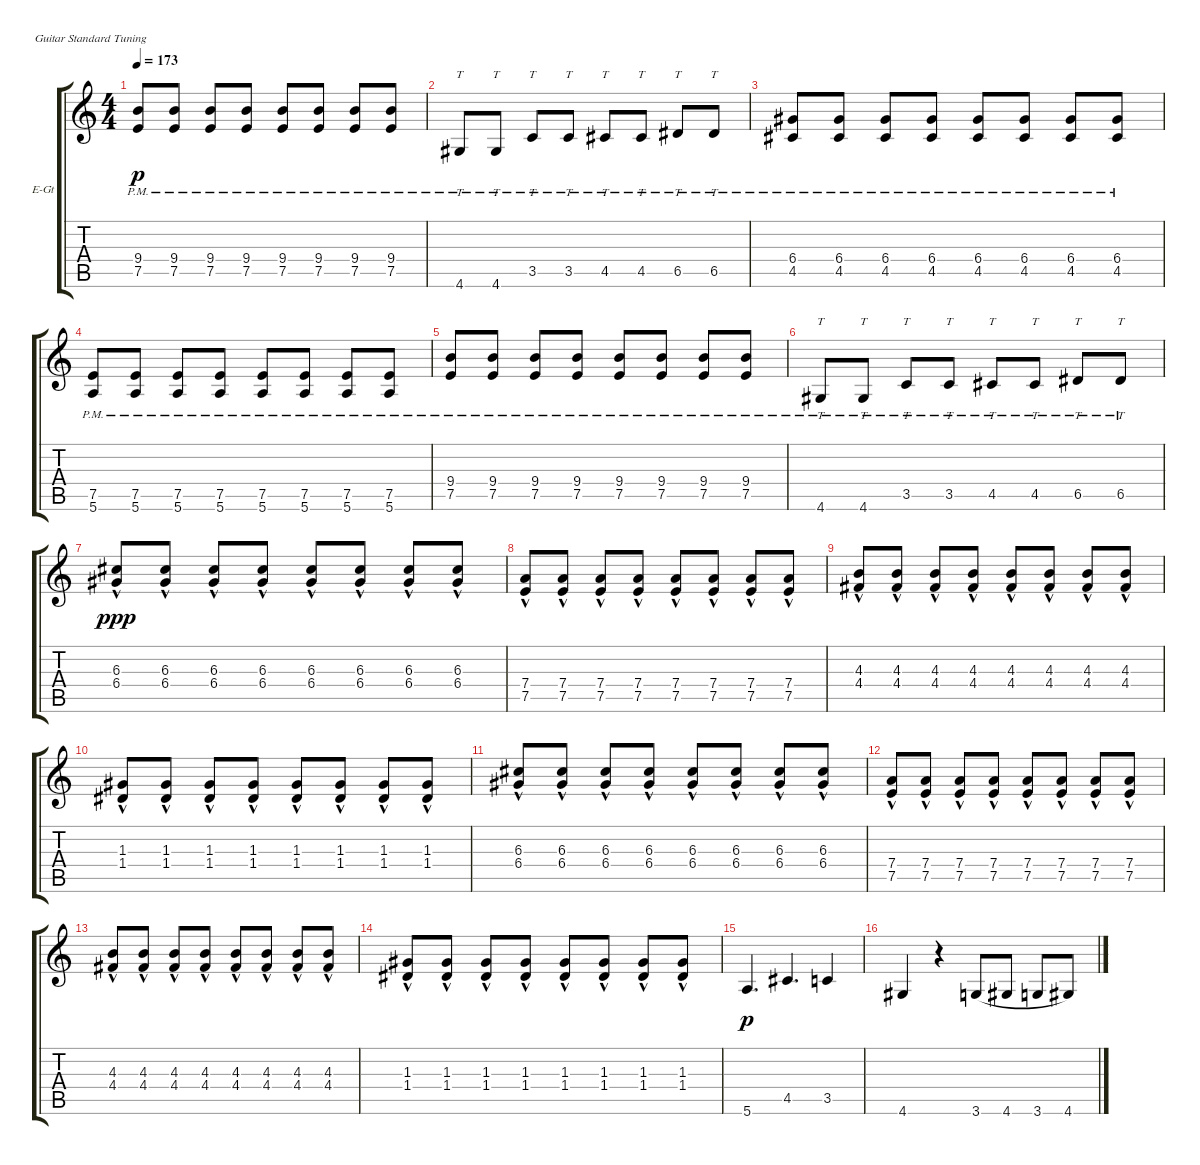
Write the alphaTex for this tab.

\defaultSystemsLayout 4
\bracketExtendMode groupsimilarinstruments
\firstSystemTrackNameOrientation horizontal
\otherSystemsTrackNameOrientation horizontal
\track ("Electric Guitar" "E-Gt") {instrument distortionguitar}
\staff {score tabs}
\tuning (E4 B3 G3 D3 A2 E2)
\ts (4 4)
\tempo 173
\clef g2
\ks c
(7.5{pm} 9.4{pm}).8{dy p} (7.5{pm} 9.4{pm}).8 (7.5{pm} 9.4{pm}).8 (7.5{pm} 9.4{pm}).8 (7.5{pm} 9.4{pm}).8 (7.5{pm} 9.4{pm}).8 (7.5{pm} 9.4{pm}).8 (7.5{pm} 9.4{pm}).8 |
4.6{pm}.8{tt} 4.6{pm}.8{tt} 3.5{pm}.8{tt} 3.5{pm}.8{tt} 4.5{pm}.8{tt} 4.5{pm}.8{tt} 6.5{pm}.8{tt} 6.5{pm}.8{tt} |
(4.5{pm} 6.4{pm}).8 (4.5{pm} 6.4{pm}).8 (4.5{pm} 6.4{pm}).8 (4.5{pm} 6.4{pm}).8 (4.5{pm} 6.4{pm}).8 (4.5{pm} 6.4{pm}).8 (4.5{pm} 6.4{pm}).8 (4.5{pm} 6.4{pm}).8 |
(5.6{pm} 7.5{pm}).8 (5.6{pm} 7.5{pm}).8 (5.6{pm} 7.5{pm}).8 (5.6{pm} 7.5{pm}).8 (5.6{pm} 7.5{pm}).8 (5.6{pm} 7.5{pm}).8 (5.6{pm} 7.5{pm}).8 (5.6{pm} 7.5{pm}).8 |
(7.5{pm} 9.4{pm}).8 (7.5{pm} 9.4{pm}).8 (7.5{pm} 9.4{pm}).8 (7.5{pm} 9.4{pm}).8 (7.5{pm} 9.4{pm}).8 (7.5{pm} 9.4{pm}).8 (7.5{pm} 9.4{pm}).8 (7.5{pm} 9.4{pm}).8 |
4.6{pm}.8{tt} 4.6{pm}.8{tt} 3.5{pm}.8{tt} 3.5{pm}.8{tt} 4.5{pm}.8{tt} 4.5{pm}.8{tt} 6.5{pm}.8{tt} 6.5{pm}.8{tt} |
(6.4{hac} 6.3{hac}).8{dy ppp} (6.4{hac} 6.3{hac}).8 (6.4{hac} 6.3{hac}).8 (6.4{hac} 6.3{hac}).8 (6.4{hac} 6.3{hac}).8 (6.4{hac} 6.3{hac}).8 (6.4{hac} 6.3{hac}).8 (6.4{hac} 6.3{hac}).8 |
(7.4{hac} 7.5{hac}).8 (7.4{hac} 7.5{hac}).8 (7.4{hac} 7.5{hac}).8 (7.4{hac} 7.5{hac}).8 (7.4{hac} 7.5{hac}).8 (7.4{hac} 7.5{hac}).8 (7.4{hac} 7.5{hac}).8 (7.4{hac} 7.5{hac}).8 |
(4.4{hac} 4.3{hac}).8 (4.4{hac} 4.3{hac}).8 (4.4{hac} 4.3{hac}).8 (4.4{hac} 4.3{hac}).8 (4.4{hac} 4.3{hac}).8 (4.4{hac} 4.3{hac}).8 (4.4{hac} 4.3{hac}).8 (4.4{hac} 4.3{hac}).8 |
(1.4{hac} 1.3{hac}).8 (1.4{hac} 1.3{hac}).8 (1.4{hac} 1.3{hac}).8 (1.4{hac} 1.3{hac}).8 (1.4{hac} 1.3{hac}).8 (1.4{hac} 1.3{hac}).8 (1.4{hac} 1.3{hac}).8 (1.4{hac} 1.3{hac}).8 |
(6.4{hac} 6.3{hac}).8 (6.4{hac} 6.3{hac}).8 (6.4{hac} 6.3{hac}).8 (6.4{hac} 6.3{hac}).8 (6.4{hac} 6.3{hac}).8 (6.4{hac} 6.3{hac}).8 (6.4{hac} 6.3{hac}).8 (6.4{hac} 6.3{hac}).8 |
(7.4{hac} 7.5{hac}).8 (7.4{hac} 7.5{hac}).8 (7.4{hac} 7.5{hac}).8 (7.4{hac} 7.5{hac}).8 (7.4{hac} 7.5{hac}).8 (7.4{hac} 7.5{hac}).8 (7.4{hac} 7.5{hac}).8 (7.4{hac} 7.5{hac}).8 |
(4.4{hac} 4.3{hac}).8 (4.4{hac} 4.3{hac}).8 (4.4{hac} 4.3{hac}).8 (4.4{hac} 4.3{hac}).8 (4.4{hac} 4.3{hac}).8 (4.4{hac} 4.3{hac}).8 (4.4{hac} 4.3{hac}).8 (4.4{hac} 4.3{hac}).8 |
(1.4{hac} 1.3{hac}).8 (1.4{hac} 1.3{hac}).8 (1.4{hac} 1.3{hac}).8 (1.4{hac} 1.3{hac}).8 (1.4{hac} 1.3{hac}).8 (1.4{hac} 1.3{hac}).8 (1.4{hac} 1.3{hac}).8 (1.4{hac} 1.3{hac}).8 |
5.6.4{d dy p} 4.5.4{d} 3.5.4 |
4.6.4 r.4 3.6.8{legatoorigin} 4.6.8{legatoorigin} 3.6.8{legatoorigin} 4.6.8
